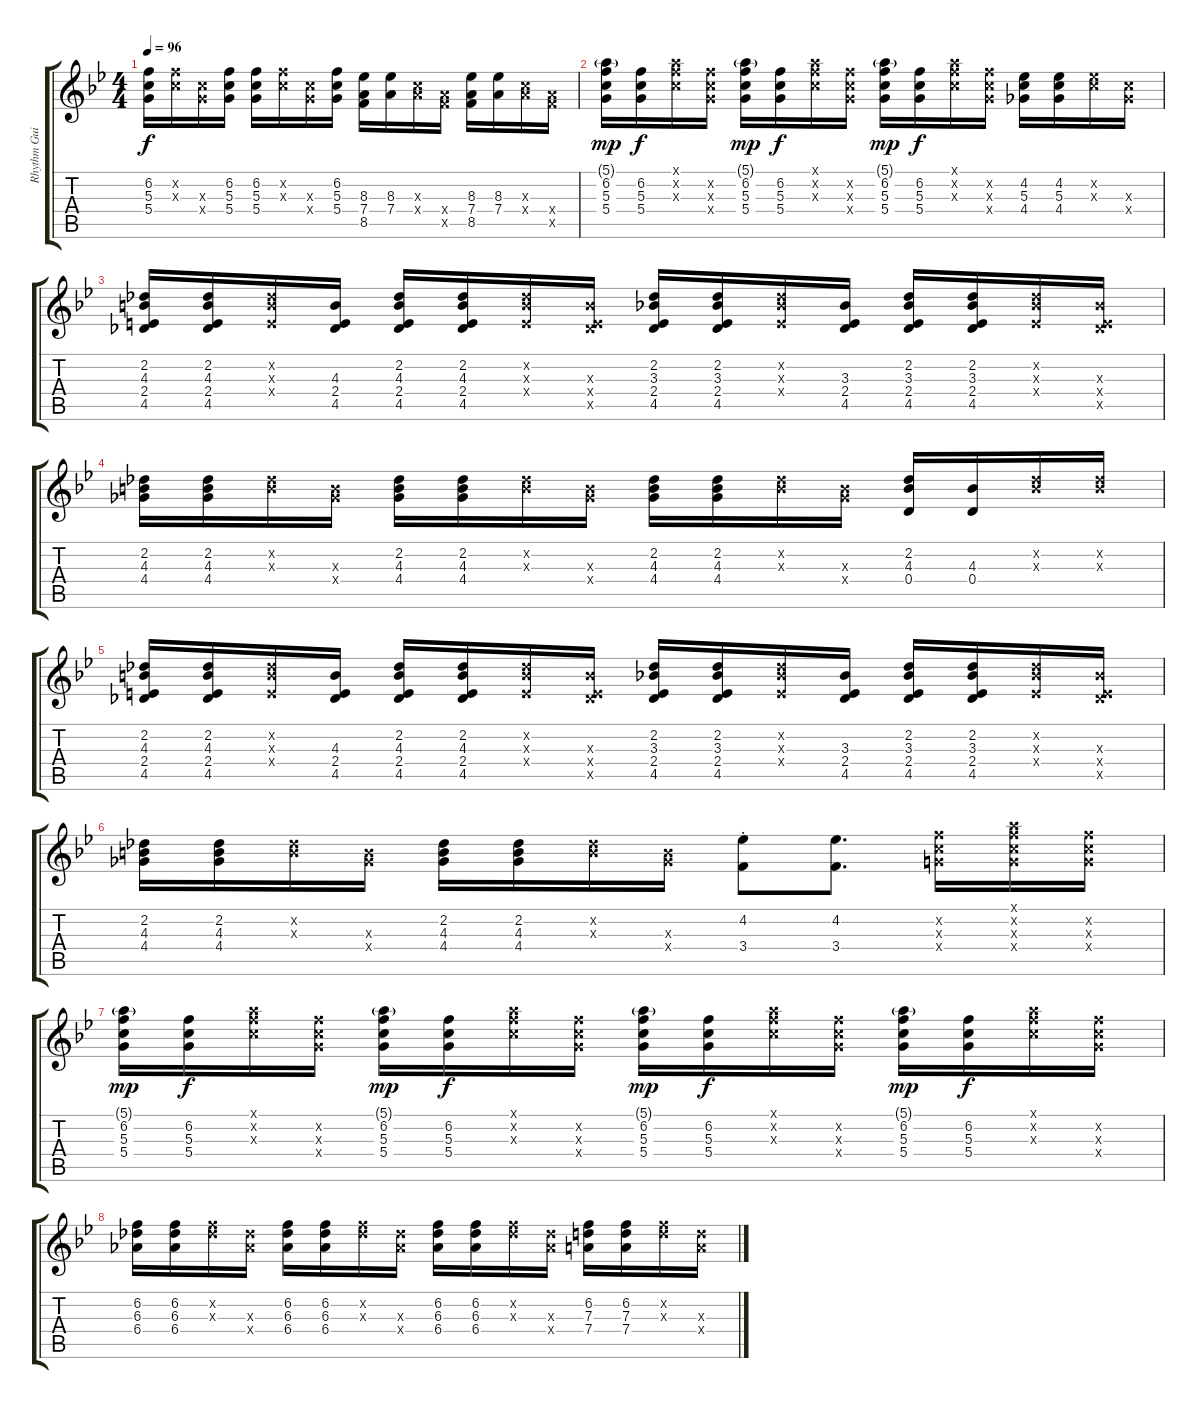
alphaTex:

\track ("Rhythm Guitar" "Rhythm Gui") {instrument acousticguitarnylon}
\staff {score tabs}
\tuning (E4 B3 G3 D3 A2 E2) {hide}
\ts (4 4)
\tempo 96
\clef g2
\ks bb
(6.2 5.3 5.4).16{dy f} (6.2{x} 5.3{x}).16 (5.3{x} 5.4{x}).16 (6.2 5.3 5.4).16 (6.2 5.3 5.4).16 (6.2{x} 5.3{x}).16 (5.3{x} 5.4{x}).16 (6.2 5.3 5.4).16 (8.3 7.4 8.5).16 (8.3 7.4).16 (5.3{x} 7.4{x}).16 (7.4{x} 8.5{x}).16 (8.3 7.4 8.5).16 (8.3 7.4).16 (5.3{x} 7.4{x}).16 (7.4{x} 8.5{x}).16 |
(5.1{g} 6.2 5.3 5.4).16{dy mp} (6.2 5.3 5.4).16{dy f} (5.1{x} 6.2{x} 5.3{x}).16 (6.2{x} 5.3{x} 5.4{x}).16 (5.1{g} 6.2 5.3 5.4).16{dy mp} (6.2 5.3 5.4).16{dy f} (5.1{x} 6.2{x} 5.3{x}).16 (6.2{x} 5.3{x} 5.4{x}).16 (5.1{g} 6.2 5.3 5.4).16{dy mp} (6.2 5.3 5.4).16{dy f} (5.1{x} 6.2{x} 5.3{x}).16 (6.2{x} 5.3{x} 5.4{x}).16 (4.2 5.3 4.4).16 (4.2 5.3 4.4).16 (4.2{x} 5.3{x}).16 (5.3{x} 4.4{x}).16 |
(2.2 4.3 2.4 4.5).16 (2.2 4.3 2.4 4.5).16 (2.2{x} 4.3{x} 2.4{x}).16 (4.3 2.4 4.5).16 (2.2 4.3 2.4 4.5).16 (2.2 4.3 2.4 4.5).16 (2.2{x} 4.3{x} 2.4{x}).16 (4.3{x} 2.4{x} 4.5{x}).16 (2.2 3.3 2.4 4.5).16 (2.2 3.3 2.4 4.5).16 (2.2{x} 3.3{x} 2.4{x}).16 (3.3 2.4 4.5).16 (2.2 3.3 2.4 4.5).16 (2.2 3.3 2.4 4.5).16 (2.2{x} 3.3{x} 2.4{x}).16 (3.3{x} 2.4{x} 4.5{x}).16 |
(2.2 4.3 4.4).16 (2.2 4.3 4.4).16 (2.2{x} 4.3{x}).16 (4.3{x} 4.4{x}).16 (2.2 4.3 4.4).16 (2.2 4.3 4.4).16 (2.2{x} 4.3{x}).16 (4.3{x} 4.4{x}).16 (2.2 4.3 4.4).16 (2.2 4.3 4.4).16 (2.2{x} 4.3{x}).16 (4.3{x} 4.4{x}).16 (2.2 4.3 0.4).16 (4.3 0.4).16 (2.2{x} 4.3{x}).16 (2.2{x} 4.3{x}).16 |
(2.2 4.3 2.4 4.5).16 (2.2 4.3 2.4 4.5).16 (2.2{x} 4.3{x} 2.4{x}).16 (4.3 2.4 4.5).16 (2.2 4.3 2.4 4.5).16 (2.2 4.3 2.4 4.5).16 (2.2{x} 4.3{x} 2.4{x}).16 (4.3{x} 2.4{x} 4.5{x}).16 (2.2 3.3 2.4 4.5).16 (2.2 3.3 2.4 4.5).16 (2.2{x} 3.3{x} 2.4{x}).16 (3.3 2.4 4.5).16 (2.2 3.3 2.4 4.5).16 (2.2 3.3 2.4 4.5).16 (2.2{x} 3.3{x} 2.4{x}).16 (3.3{x} 2.4{x} 4.5{x}).16 |
(2.2 4.3 4.4).16 (2.2 4.3 4.4).16 (2.2{x} 4.3{x}).16 (4.3{x} 4.4{x}).16 (2.2 4.3 4.4).16 (2.2 4.3 4.4).16 (2.2{x} 4.3{x}).16 (4.3{x} 4.4{x}).16 (4.2{st} 3.4{st}).8 (4.2 3.4).8{d} (6.2{x} 5.3{x} 5.4{x}).16 (5.1{x} 6.2{x} 5.3{x} 5.4{x}).16 (6.2{x} 5.3{x} 5.4{x}).16 |
(5.1{g} 6.2 5.3 5.4).16{dy mp} (6.2 5.3 5.4).16{dy f} (5.1{x} 6.2{x} 5.3{x}).16 (6.2{x} 5.3{x} 5.4{x}).16 (5.1{g} 6.2 5.3 5.4).16{dy mp} (6.2 5.3 5.4).16{dy f} (5.1{x} 6.2{x} 5.3{x}).16 (6.2{x} 5.3{x} 5.4{x}).16 (5.1{g} 6.2 5.3 5.4).16{dy mp} (6.2 5.3 5.4).16{dy f} (5.1{x} 6.2{x} 5.3{x}).16 (6.2{x} 5.3{x} 5.4{x}).16 (5.1{g} 6.2 5.3 5.4).16{dy mp} (6.2 5.3 5.4).16{dy f} (5.1{x} 6.2{x} 5.3{x}).16 (6.2{x} 5.3{x} 5.4{x}).16 |
(6.2 6.3 6.4).16 (6.2 6.3 6.4).16 (6.2{x} 6.3{x}).16 (6.3{x} 6.4{x}).16 (6.2 6.3 6.4).16 (6.2 6.3 6.4).16 (6.2{x} 6.3{x}).16 (6.3{x} 6.4{x}).16 (6.2 6.3 6.4).16 (6.2 6.3 6.4).16 (6.2{x} 6.3{x}).16 (6.3{x} 6.4{x}).16 (6.2 7.3 7.4).16 (6.2 7.3 7.4).16 (6.2{x} 7.3{x}).16 (7.3{x} 7.4{x}).16
